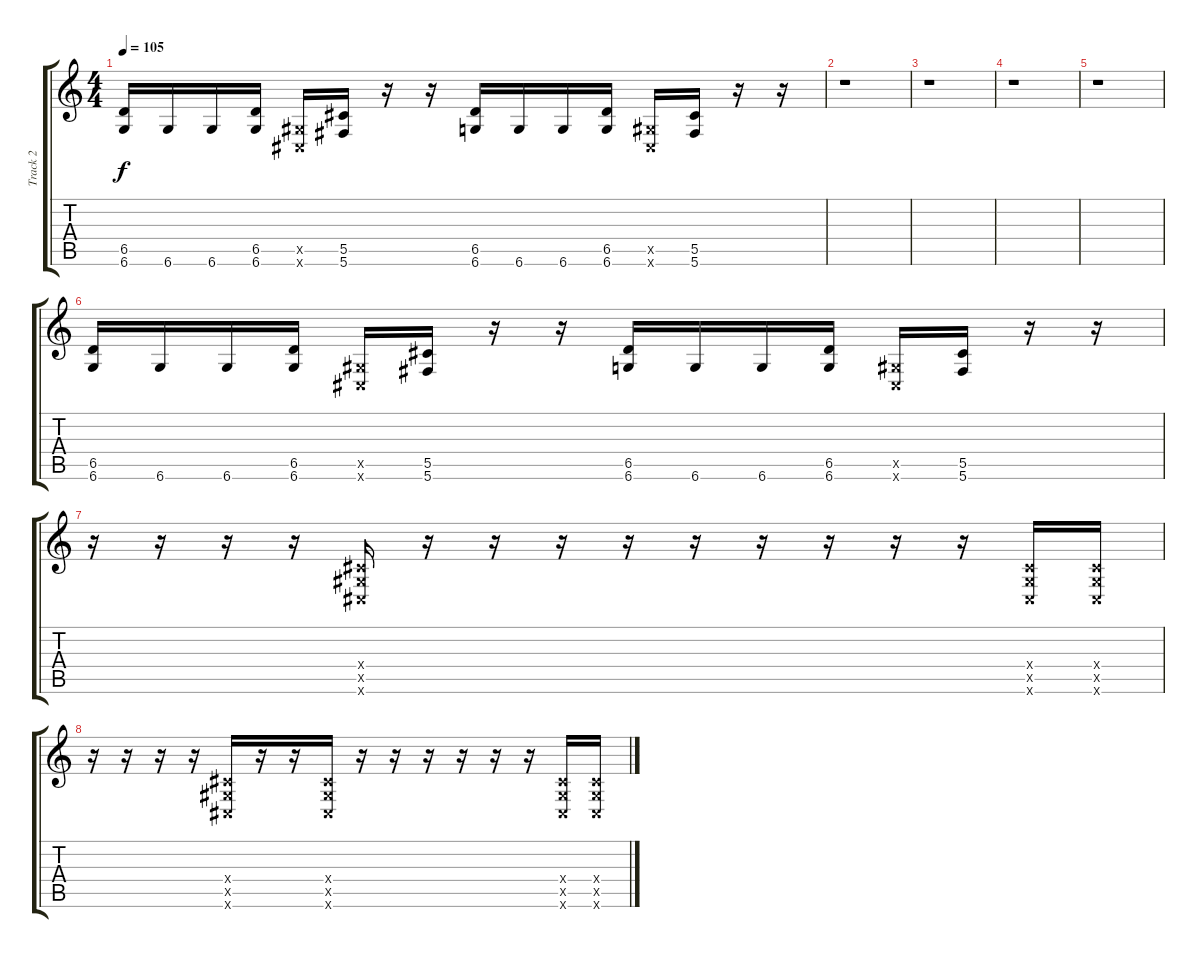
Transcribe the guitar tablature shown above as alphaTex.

\track ("Track 2" "Track 2") {instrument distortionguitar}
\staff {score tabs}
\tuning (Eb4 Bb3 Gb3 Db3 Ab2 Db2) {hide}
\ts (4 4)
\tempo 105
\clef g2
\ks c
(6.5 6.6).16{dy f instrument distortionguitar} 6.6.16 6.6.16 (6.5 6.6).16 (0.5{x} 0.6{x}).16 (5.5 5.6).16 r.16 r.16 (6.5 6.6).16 6.6.16 6.6.16 (6.5 6.6).16 (0.5{x} 0.6{x}).16 (5.5 5.6).16 r.16 r.16 |
r.1 |
r.1 |
r.1 |
r.1 |
(6.5 6.6).16 6.6.16 6.6.16 (6.5 6.6).16 (0.5{x} 0.6{x}).16 (5.5 5.6).16 r.16 r.16 (6.5 6.6).16 6.6.16 6.6.16 (6.5 6.6).16 (0.5{x} 0.6{x}).16 (5.5 5.6).16 r.16 r.16 |
r.16 r.16 r.16 r.16 (0.4{x} 0.5{x} 0.6{x}).16 r.16 r.16 r.16 r.16 r.16 r.16 r.16 r.16 r.16 (0.4{x} 0.5{x} 0.6{x}).16 (0.4{x} 0.5{x} 0.6{x}).16 |
r.16 r.16 r.16 r.16 (0.4{x} 0.5{x} 0.6{x}).16 r.16 r.16 (0.4{x} 0.5{x} 0.6{x}).16 r.16 r.16 r.16 r.16 r.16 r.16 (0.4{x} 0.5{x} 0.6{x}).16 (0.4{x} 0.5{x} 0.6{x}).16
